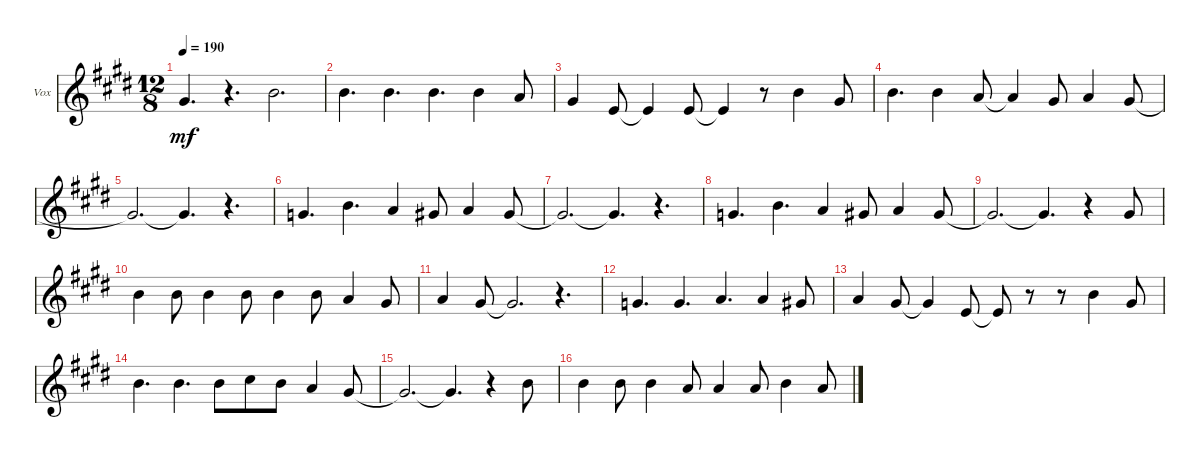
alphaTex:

\defaultSystemsLayout 4
\bracketExtendMode groupsimilarinstruments
\firstSystemTrackNameOrientation horizontal
\otherSystemsTrackNameOrientation horizontal
\track ("Vocals" "Vox") {instrument acousticguitarsteel}
\staff {score}
\tuning (E4 B3 G3 D3 A2 E2)
\ts (12 8)
\tempo 190
\clef g2
\ks c#minor
1.3{t}.4{d dy mf} r.4{d} 0.2.2{d} |
0.2.4{d} 0.2.4{d} 0.2.4{d} 0.2.4 2.3.8 |
1.3.4 2.4.8 2.4{t}.4 2.4.8 2.4{t}.4 r.8 0.2.4 1.3.8 |
0.2.4{d} 0.2.4 2.3.8 2.3{t}.4 1.3.8 2.3.4 1.3.8 |
1.3{t}.2{d} 1.3{t}.4{d} r.4{d} |
0.3.4{d} 0.2.4{d} 2.3.4 1.3.8 2.3.4 1.3.8 |
1.3{t}.2{d} 1.3{t}.4{d} r.4{d} |
0.3.4{d} 0.2.4{d} 2.3.4 1.3.8 2.3.4 1.3.8 |
1.3{t}.2{d} 1.3{t}.4{d} r.4 1.3.8 |
0.2.4 0.2.8 0.2.4 0.2.8 0.2.4 0.2.8 2.3.4 1.3.8 |
2.3.4 1.3.8 1.3{t}.2{d} r.4{d} |
0.3.4{d} 0.3.4{d} 2.3.4{d} 2.3.4 1.3.8 |
2.3.4 1.3.8 1.3{t}.4 2.4.8 2.4{t}.8 r.8 r.8 0.2.4 1.3.8 |
0.2.4{d} 0.2.4{d} 0.2.8 2.2.8 0.2.8 2.3.4 1.3.8 |
1.3{t}.2{d} 1.3{t}.4{d} r.4 0.2.8 |
0.2.4 0.2.8 0.2.4 2.3.8 2.3.4 2.3.8 0.2.4 2.3.8
